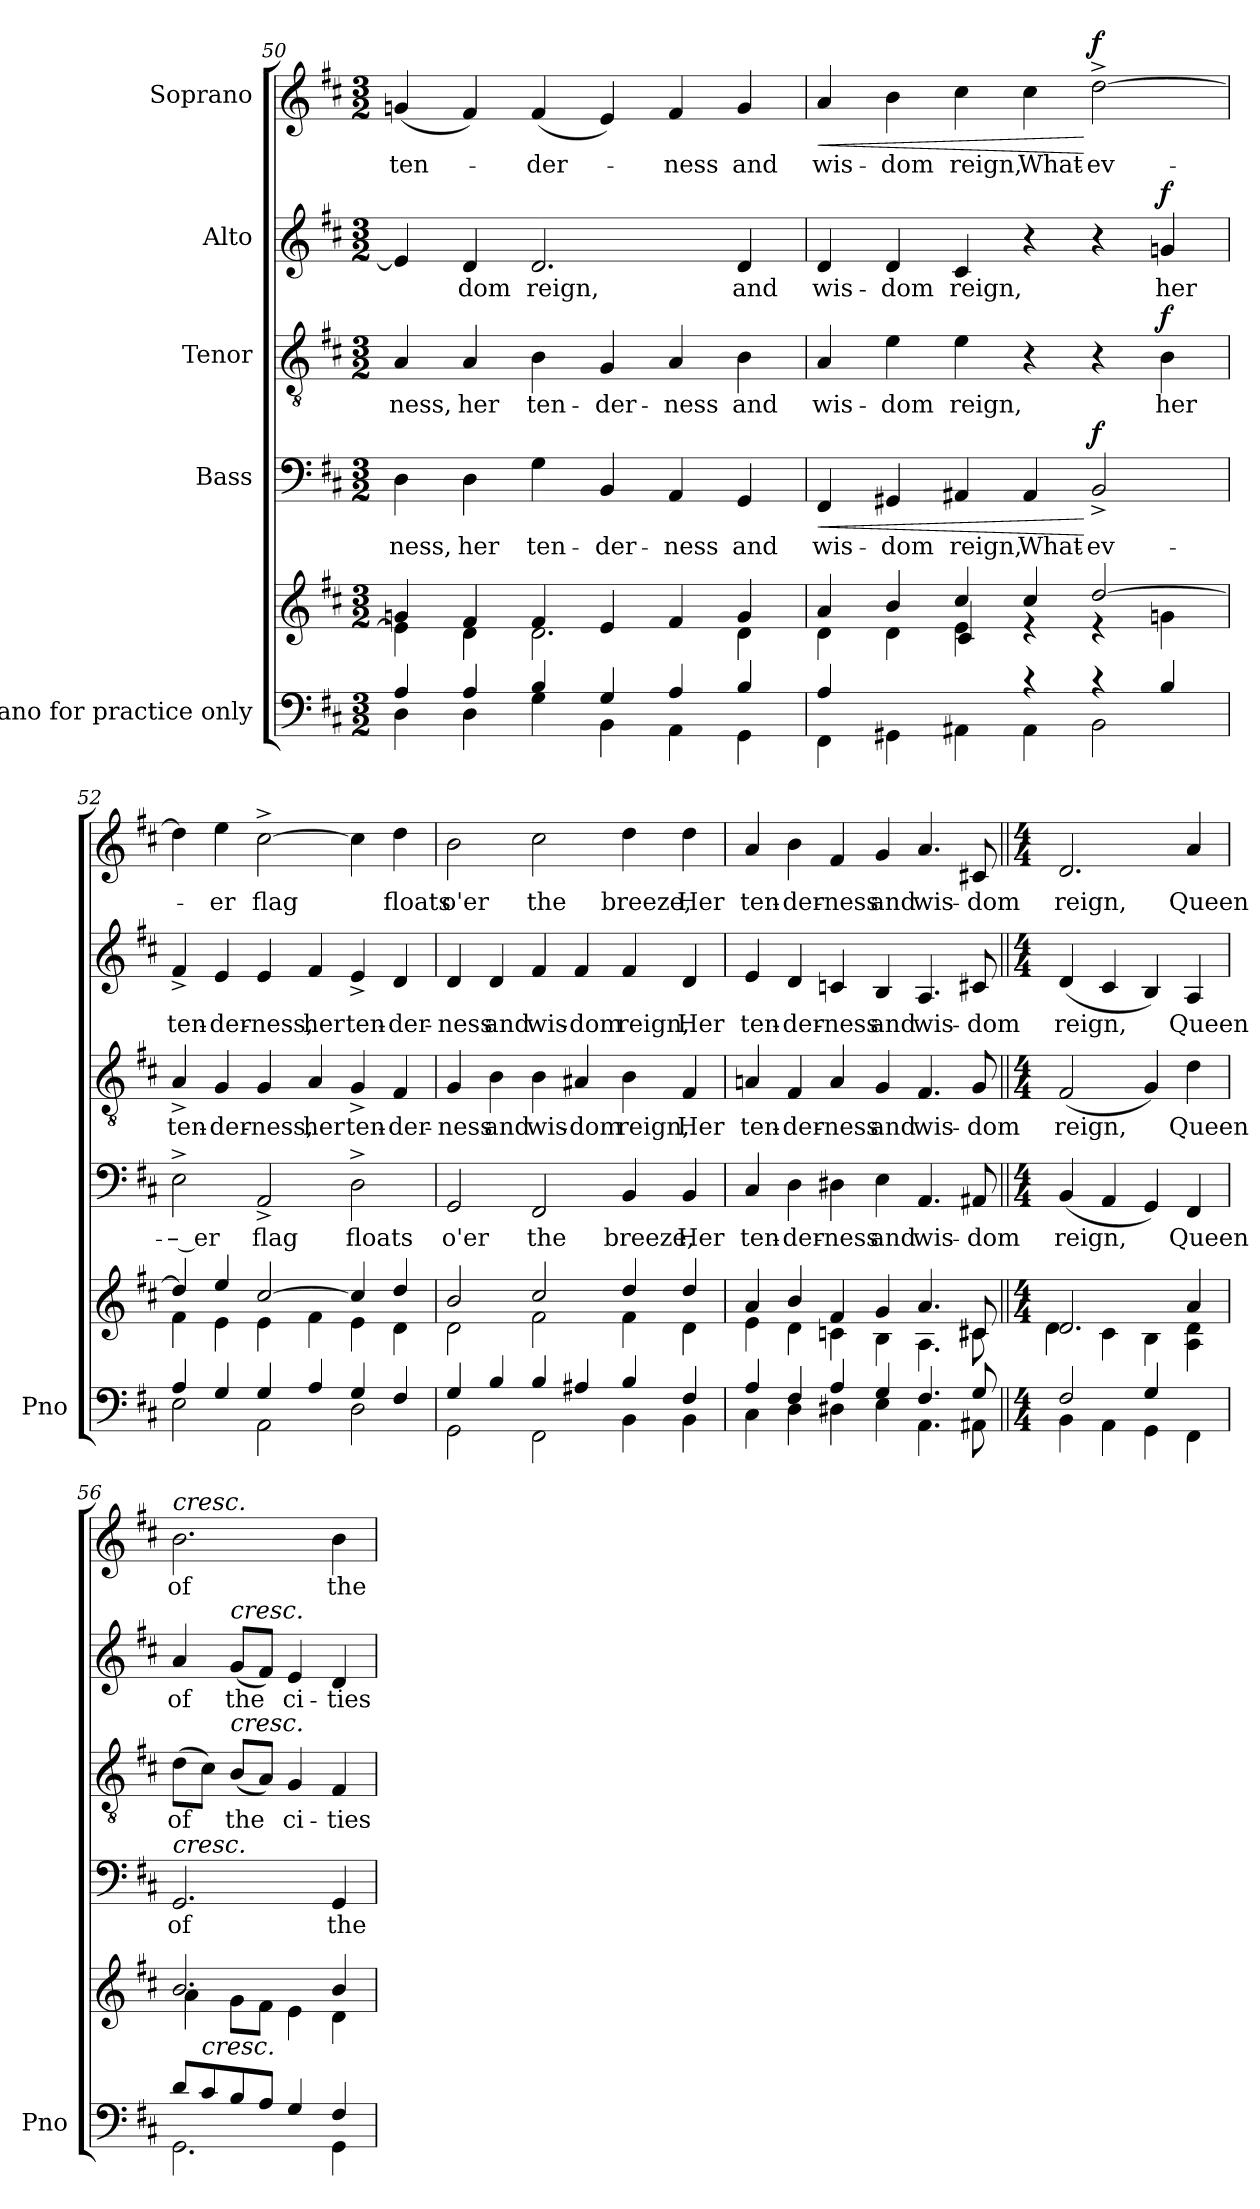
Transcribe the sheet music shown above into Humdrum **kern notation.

**kern	**kern	**kern	**text	**dynam	**kern	**text	**dynam	**kern	**text	**dynam	**kern	**text	**dynam
*part5	*part5	*part4	*part4	*part4	*part3	*part3	*part3	*part2	*part2	*part2	*part1	*part1	*part1
*staff6	*staff5	*staff4	*staff4	*staff4	*staff3	*staff3	*staff3	*staff2	*staff2	*staff2	*staff1	*staff1	*staff1
*I"Piano for practice only	*	*I"Bass	*	*	*I"Tenor	*	*	*I"Alto	*	*	*I"Soprano	*	*
*I'Pno	*	*	*	*	*	*	*	*	*	*	*	*	*
*clefF4	*clefG2	*clefF4	*	*	*clefGv2	*	*	*clefG2	*	*	*clefG2	*	*
*k[f#c#]	*k[f#c#]	*k[f#c#]	*	*	*k[f#c#]	*	*	*k[f#c#]	*	*	*k[f#c#]	*	*
*M3/2	*M3/2	*M3/2	*	*	*M3/2	*	*	*M3/2	*	*	*M3/2	*	*
=50	=50	=50	=50	=50	=50	=50	=50	=50	=50	=50	=50	=50	=50
*^	*^	*	*	*	*	*	*	*	*	*	*	*	*
!	!	!	!	!	!LO:LY:b	!	!	!LO:LY:b	!	!	!	!	!	!LO:LY:b	!
4A/	4D\	4gn/	4e\]	4D\	-ness,	.	4A/	-ness,	.	4e/]	.	.	(4gn/	ten-	.
!	!	!	!	!	!LO:LY:b	!	!	!LO:LY:b	!	!	!LO:LY:b	!	!	!	!
4A/	4D\	4f#/	4d\	4D\	her	.	4A/	her	.	4d/	-dom	.	4f#/)	.	.
!	!	!	!	!	!LO:LY:b	!	!	!LO:LY:b	!	!	!LO:LY:b	!	!	!LO:LY:b	!
4B/	4G\	4f#/	2.d\	4G\	ten-	.	4B\	ten-	.	2.d/	reign,	.	(4f#/	-der-	.
!	!	!	!	!	!LO:LY:b	!	!	!LO:LY:b	!	!	!	!	!	!	!
4G/	4BB\	4e/	.	4BB/	-der-	.	4G/	-der-	.	.	.	.	4e/)	.	.
!	!	!	!	!	!LO:LY:b	!	!	!LO:LY:b	!	!	!	!	!	!LO:LY:b	!
4A/	4AA\	4f#/	.	4AA/	-ness	.	4A/	-ness	.	.	.	.	4f#/	-ness	.
!	!	!	!	!	!LO:LY:b	!	!	!LO:LY:b	!	!	!LO:LY:b	!	!	!LO:LY:b	!
4B/	4GG\	4g/	4d\	4GG/	and	.	4B\	and	.	4d/	and	.	4g/	and	.
=51	=51	=51	=51	=51	=51	=51	=51	=51	=51	=51	=51	=51	=51	=51	=51
*	*	*	*^	*	*	*	*	*	*	*	*	*	*	*	*
!	!	!	!	!	!	!LO:LY:b	!LO:HP:b	!	!LO:LY:b	!	!	!LO:LY:b	!	!	!LO:LY:b	!LO:HP:b
4A/	4FF#\	4a/	4d\	2ryy	4FF#/	wis-	<	4A/	wis-	.	4d/	wis-	.	4a/	wis-	<
!	!	!	!	!	!	!LO:LY:b	!	!	!LO:LY:b	!	!	!LO:LY:b	!	!	!LO:LY:b	!
4ryy	4GG#X\	4b/	4d\	.	4GG#X/	-dom	.	4e\	-dom	.	4d/	-dom	.	4b\	-dom	.
!	!	!	!	!	!	!LO:LY:b	!	!	!LO:LY:b	!	!	!LO:LY:b	!	!	!LO:LY:b	!
4ryy	4AA#X\	4cc#/	4e\	4c#/	4AA#X/	reign,	.	4e\	reign,	.	4c#/	reign,	.	4cc#\	reign,	.
!	!	!	!	!	!	!LO:LY:b	!	!	!	!	!	!	!	!	!LO:LY:b	!
4r	4AA#\	4cc#/	4r	2.ryy	4AA#/	What-	.	4r	.	.	4r	.	.	4cc#\	What-	.
!	!	!	!	!	!	!LO:LY:b	!LO:DY:n=1:a	!	!	!	!	!	!	!	!LO:LY:b	!LO:DY:n=1:a
4r	2BB\	[2dd/	4r	.	2BB^>/	-ev-	[ f	4r	.	.	4r	.	.	[2dd^\	-ev-	[ f
!	!	!	!	!	!	!	!	!	!LO:LY:b	!LO:DY:a	!	!LO:LY:b	!LO:DY:a	!	!	!
4B/	.	.	4gn\	.	.	.	.	4B\	her	f	4gn/	her	f	.	.	.
*	*	*	*v	*v	*	*	*	*	*	*	*	*	*	*	*	*
!!LO:LB:g=z
=52	=52	=52	=52	=52	=52	=52	=52	=52	=52	=52	=52	=52	=52	=52	=52
!	!	!	!	!	!LO:LY:b	!	!	!LO:LY:b	!	!	!LO:LY:b	!	!	!	!
4A/	2E\	4dd/]	4f#\	2E^\	-– er	.	4A^>/	ten-	.	4f#^>/	ten-	.	4dd\]	.	.
!	!	!	!	!	!	!	!	!LO:LY:b	!	!	!LO:LY:b	!	!	!LO:LY:b	!
4G/	.	4ee/	4e\	.	.	.	4G/	-der-	.	4e/	-der-	.	4ee\	-er	.
!	!	!	!	!	!LO:LY:b	!	!	!LO:LY:b	!	!	!LO:LY:b	!	!	!LO:LY:b	!
4G/	2AA\	[2cc#/	4e\	2AA^>/	flag	.	4G/	-ness,	.	4e/	-ness,	.	[2cc#^\	flag	.
!	!	!	!	!	!	!	!	!LO:LY:b	!	!	!LO:LY:b	!	!	!	!
4A/	.	.	4f#\	.	.	.	4A/	her	.	4f#/	her	.	.	.	.
!	!	!	!	!	!LO:LY:b	!	!	!LO:LY:b	!	!	!LO:LY:b	!	!	!	!
4G/	2D\	4cc#/]	4e\	2D^\	floats	.	4G^>/	ten-	.	4e^>/	ten-	.	4cc#\]	.	.
!	!	!	!	!	!	!	!	!LO:LY:b	!	!	!LO:LY:b	!	!	!LO:LY:b	!
4F#/	.	4dd/	4d\	.	.	.	4F#/	-der-	.	4d/	-der-	.	4dd\	floats	.
=53	=53	=53	=53	=53	=53	=53	=53	=53	=53	=53	=53	=53	=53	=53	=53
!	!	!	!	!	!LO:LY:b	!	!	!LO:LY:b	!	!	!LO:LY:b	!	!	!LO:LY:b	!
4G/	2GG\	2b/	2d\	2GG/	o'er	.	4G/	-ness	.	4d/	-ness	.	2b\	o'er	.
!	!	!	!	!	!	!	!	!LO:LY:b	!	!	!LO:LY:b	!	!	!	!
4B/	.	.	.	.	.	.	4B\	and	.	4d/	and	.	.	.	.
!	!	!	!	!	!LO:LY:b	!	!	!LO:LY:b	!	!	!LO:LY:b	!	!	!LO:LY:b	!
4B/	2FF#\	2cc#/	2f#\	2FF#/	the	.	4B\	wis-	.	4f#/	wis-	.	2cc#\	the	.
!	!	!	!	!	!	!	!	!LO:LY:b	!	!	!LO:LY:b	!	!	!	!
4A#X/	.	.	.	.	.	.	4A#X/	-dom	.	4f#/	-dom	.	.	.	.
!	!	!	!	!	!LO:LY:b	!	!	!LO:LY:b	!	!	!LO:LY:b	!	!	!LO:LY:b	!
4B/	4BB\	4dd/	4f#\	4BB/	breeze,	.	4B\	reign,	.	4f#/	reign,	.	4dd\	breeze,	.
!	!	!	!	!	!LO:LY:b	!	!	!LO:LY:b	!	!	!LO:LY:b	!	!	!LO:LY:b	!
4F#/	4BB\	4dd/	4d\	4BB/	Her	.	4F#/	Her	.	4d/	Her	.	4dd\	Her	.
=54	=54	=54	=54	=54	=54	=54	=54	=54	=54	=54	=54	=54	=54	=54	=54
!	!	!	!	!	!LO:LY:b	!	!	!LO:LY:b	!	!	!LO:LY:b	!	!	!LO:LY:b	!
4A/	4C#\	4a/	4e\	4C#/	ten-	.	4An/	ten-	.	4e/	ten-	.	4a/	ten-	.
!	!	!	!	!	!LO:LY:b	!	!	!LO:LY:b	!	!	!LO:LY:b	!	!	!LO:LY:b	!
4F#/	4D\	4b/	4d\	4D\	-der-	.	4F#/	-der-	.	4d/	-der-	.	4b\	-der-	.
!	!	!	!	!	!LO:LY:b	!	!	!LO:LY:b	!	!	!LO:LY:b	!	!	!LO:LY:b	!
4A/	4D#X\	4f#/	4cn\	4D#X\	-ness	.	4A/	-ness	.	4cn/	-ness	.	4f#/	-ness	.
!	!	!	!	!	!LO:LY:b	!	!	!LO:LY:b	!	!	!LO:LY:b	!	!	!LO:LY:b	!
4G/	4E\	4g/	4B\	4E\	and	.	4G/	and	.	4B/	and	.	4g/	and	.
!	!	!	!	!	!LO:LY:b	!	!	!LO:LY:b	!	!	!LO:LY:b	!	!	!LO:LY:b	!
4.F#/	4.AA\	4.a/	4.A\	4.AA/	wis-	.	4.F#/	wis-	.	4.A/	wis-	.	4.a/	wis-	.
!	!	!	!	!	!LO:LY:b	!	!	!LO:LY:b	!	!	!LO:LY:b	!	!	!LO:LY:b	!
8G/	8AA#X\	8c#X/	8c#\	8AA#X/	-dom	.	8G/	-dom	.	8c#X/	-dom	.	8c#X/	-dom	.
!!LO:PB:g=z
=55||	=55||	=55||	=55||	=55||	=55||	=55||	=55||	=55||	=55||	=55||	=55||	=55||	=55||	=55||	=55||
*M4/4	*	*M4/4	*	*M4/4	*	*	*M4/4	*	*	*M4/4	*	*	*M4/4	*	*
!	!	!	!	!	!LO:LY:b	!	!	!LO:LY:b	!	!	!LO:LY:b	!	!	!LO:LY:b	!
2F#/	4BB\	2.d/	4d\	(4BB/	reign,	.	(2F#/	reign,	.	(4d/	reign,	.	2.d/	reign,	.
.	4AA\	.	4c#\	4AA/	.	.	.	.	.	4c#/	.	.	.	.	.
4G/	4GG\	.	4B\	4GG/)	.	.	4G/)	.	.	4B/)	.	.	.	.	.
!	!	!	!	!	!LO:LY:b	!	!	!LO:LY:b	!	!	!LO:LY:b	!	!	!LO:LY:b	!
4ryy	4FF#\	4a/	4A\ 4d\	4FF#/	Queen	.	4d\	Queen	.	4A/	Queen	.	4a/	Queen	.
=56	=56	=56	=56	=56	=56	=56	=56	=56	=56	=56	=56	=56	=56	=56	=56
!	!	!	!	!	!	!	!	!	!	!	!	!	!LO:TX:a:i:t=cresc.	!	!
!	!	!	!	!LO:TX:a:i:t=cresc.	!	!	!	!	!	!	!	!	!	!	!
!	!	!	!	!	!LO:LY:b	!	!	!LO:LY:b	!	!	!LO:LY:b	!	!	!LO:LY:b	!
8d/L	2.GG\	2.b/	4a\	2.GG/	of	.	(8d\L	of	.	4a/	of	.	2.b\	of	.
!LO:TX:a:i:t=cresc.	!	!	!	!	!	!	!	!	!	!	!	!	!	!	!
8c#/	.	.	.	.	.	.	8c#\J)	.	.	.	.	.	.	.	.
!	!	!	!	!	!	!	!	!	!	!LO:TX:a:i:t=cresc.	!	!	!	!	!
!	!	!	!	!	!	!	!LO:TX:a:i:t=cresc.	!	!	!	!	!	!	!	!
!	!	!	!	!	!	!	!	!LO:LY:b	!	!	!LO:LY:b	!	!	!	!
8B/	.	.	8g\L	.	.	.	(8B/L	the	.	(8g/L	the	.	.	.	.
8A/J	.	.	8f#\J	.	.	.	8A/J)	.	.	8f#/J)	.	.	.	.	.
!	!	!	!	!	!	!	!	!LO:LY:b	!	!	!LO:LY:b	!	!	!	!
4G/	.	.	4e\	.	.	.	4G/	ci-	.	4e/	ci-	.	.	.	.
!	!	!	!	!	!LO:LY:b	!	!	!LO:LY:b	!	!	!LO:LY:b	!	!	!LO:LY:b	!
4F#/	4GG\	4b/	4d\	4GG/	the	.	4F#/	-ties	.	4d/	-ties	.	4b\	the	.
*v	*v	*	*	*	*	*	*	*	*	*	*	*	*	*	*
*	*v	*v	*	*	*	*	*	*	*	*	*	*	*	*
=	=	=	=	=	=	=	=	=	=	=	=	=	=
*-	*-	*-	*-	*-	*-	*-	*-	*-	*-	*-	*-	*-	*-
